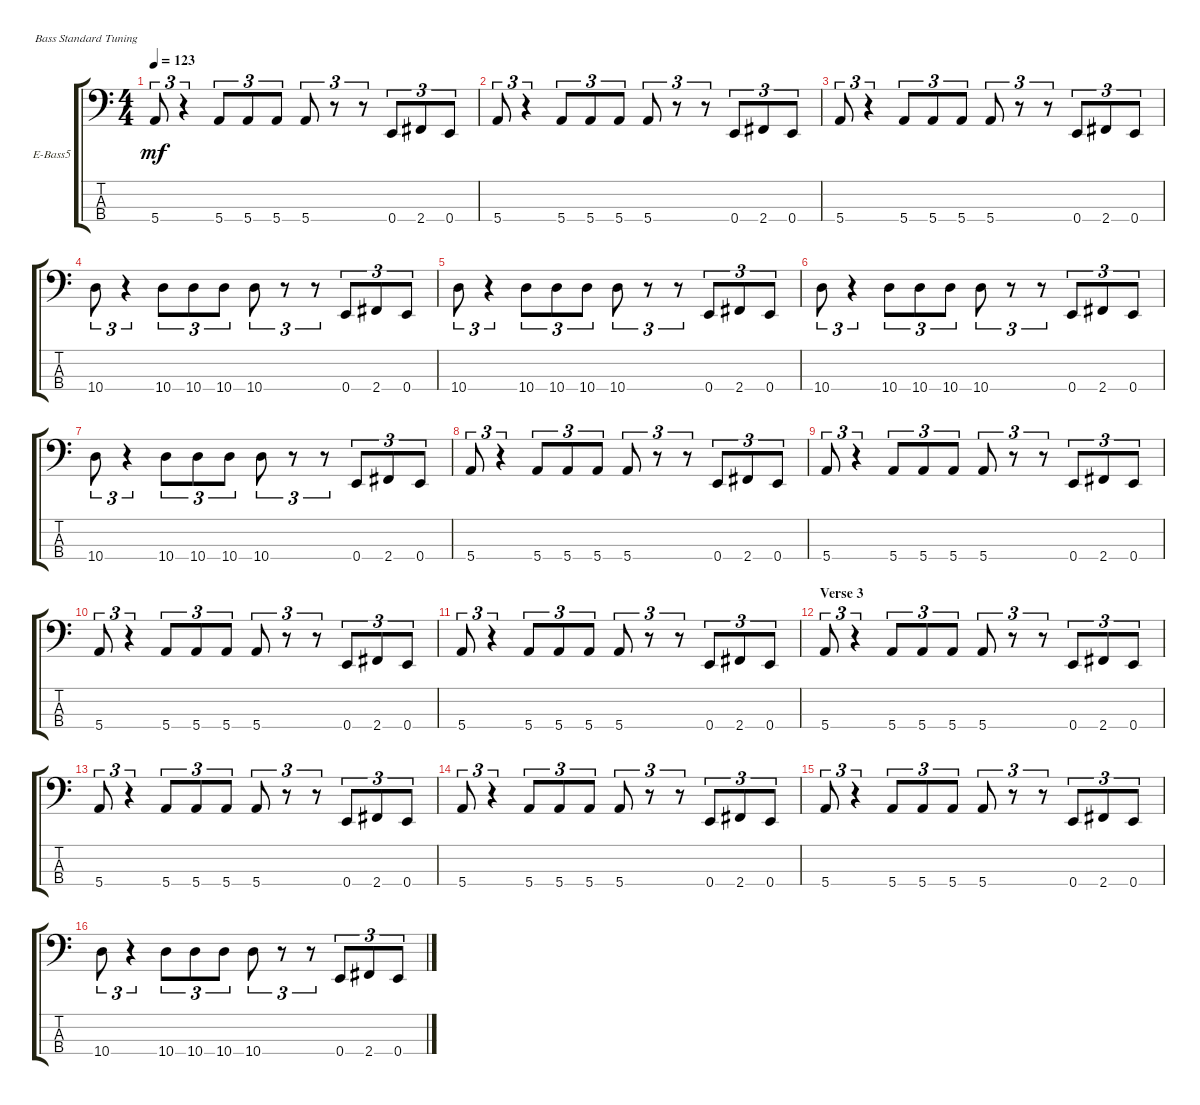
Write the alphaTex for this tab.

\defaultSystemsLayout 4
\bracketExtendMode groupsimilarinstruments
\firstSystemTrackNameOrientation horizontal
\otherSystemsTrackNameOrientation horizontal
\track ("Electric Bass" "E-Bass5") {multiBarRest instrument electricbassfinger}
\staff {score tabs}
\tuning (G2 D2 A1 E1)
\ts (4 4)
\tempo 123
\clef f4
\ks c
5.4.8{tu (3 2) dy mf} r.4{tu (3 2)} 5.4.8{tu (3 2)} 5.4.8{tu (3 2)} 5.4.8{tu (3 2)} 5.4.8{tu (3 2)} r.8{tu (3 2)} r.8{tu (3 2)} 0.4.8{tu (3 2)} 2.4.8{tu (3 2)} 0.4.8{tu (3 2)} |
5.4.8{tu (3 2)} r.4{tu (3 2)} 5.4.8{tu (3 2)} 5.4.8{tu (3 2)} 5.4.8{tu (3 2)} 5.4.8{tu (3 2)} r.8{tu (3 2)} r.8{tu (3 2)} 0.4.8{tu (3 2)} 2.4.8{tu (3 2)} 0.4.8{tu (3 2)} |
5.4.8{tu (3 2)} r.4{tu (3 2)} 5.4.8{tu (3 2)} 5.4.8{tu (3 2)} 5.4.8{tu (3 2)} 5.4.8{tu (3 2)} r.8{tu (3 2)} r.8{tu (3 2)} 0.4.8{tu (3 2)} 2.4.8{tu (3 2)} 0.4.8{tu (3 2)} |
10.4.8{tu (3 2)} r.4{tu (3 2)} 10.4.8{tu (3 2)} 10.4.8{tu (3 2)} 10.4.8{tu (3 2)} 10.4.8{tu (3 2)} r.8{tu (3 2)} r.8{tu (3 2)} 0.4.8{tu (3 2)} 2.4.8{tu (3 2)} 0.4.8{tu (3 2)} |
10.4.8{tu (3 2)} r.4{tu (3 2)} 10.4.8{tu (3 2)} 10.4.8{tu (3 2)} 10.4.8{tu (3 2)} 10.4.8{tu (3 2)} r.8{tu (3 2)} r.8{tu (3 2)} 0.4.8{tu (3 2)} 2.4.8{tu (3 2)} 0.4.8{tu (3 2)} |
10.4.8{tu (3 2)} r.4{tu (3 2)} 10.4.8{tu (3 2)} 10.4.8{tu (3 2)} 10.4.8{tu (3 2)} 10.4.8{tu (3 2)} r.8{tu (3 2)} r.8{tu (3 2)} 0.4.8{tu (3 2)} 2.4.8{tu (3 2)} 0.4.8{tu (3 2)} |
10.4.8{tu (3 2)} r.4{tu (3 2)} 10.4.8{tu (3 2)} 10.4.8{tu (3 2)} 10.4.8{tu (3 2)} 10.4.8{tu (3 2)} r.8{tu (3 2)} r.8{tu (3 2)} 0.4.8{tu (3 2)} 2.4.8{tu (3 2)} 0.4.8{tu (3 2)} |
5.4.8{tu (3 2)} r.4{tu (3 2)} 5.4.8{tu (3 2)} 5.4.8{tu (3 2)} 5.4.8{tu (3 2)} 5.4.8{tu (3 2)} r.8{tu (3 2)} r.8{tu (3 2)} 0.4.8{tu (3 2)} 2.4.8{tu (3 2)} 0.4.8{tu (3 2)} |
5.4.8{tu (3 2)} r.4{tu (3 2)} 5.4.8{tu (3 2)} 5.4.8{tu (3 2)} 5.4.8{tu (3 2)} 5.4.8{tu (3 2)} r.8{tu (3 2)} r.8{tu (3 2)} 0.4.8{tu (3 2)} 2.4.8{tu (3 2)} 0.4.8{tu (3 2)} |
5.4.8{tu (3 2)} r.4{tu (3 2)} 5.4.8{tu (3 2)} 5.4.8{tu (3 2)} 5.4.8{tu (3 2)} 5.4.8{tu (3 2)} r.8{tu (3 2)} r.8{tu (3 2)} 0.4.8{tu (3 2)} 2.4.8{tu (3 2)} 0.4.8{tu (3 2)} |
5.4.8{tu (3 2)} r.4{tu (3 2)} 5.4.8{tu (3 2)} 5.4.8{tu (3 2)} 5.4.8{tu (3 2)} 5.4.8{tu (3 2)} r.8{tu (3 2)} r.8{tu (3 2)} 0.4.8{tu (3 2)} 2.4.8{tu (3 2)} 0.4.8{tu (3 2)} |
\section ("" "Verse 3")
5.4.8{tu (3 2)} r.4{tu (3 2)} 5.4.8{tu (3 2)} 5.4.8{tu (3 2)} 5.4.8{tu (3 2)} 5.4.8{tu (3 2)} r.8{tu (3 2)} r.8{tu (3 2)} 0.4.8{tu (3 2)} 2.4.8{tu (3 2)} 0.4.8{tu (3 2)} |
5.4.8{tu (3 2)} r.4{tu (3 2)} 5.4.8{tu (3 2)} 5.4.8{tu (3 2)} 5.4.8{tu (3 2)} 5.4.8{tu (3 2)} r.8{tu (3 2)} r.8{tu (3 2)} 0.4.8{tu (3 2)} 2.4.8{tu (3 2)} 0.4.8{tu (3 2)} |
5.4.8{tu (3 2)} r.4{tu (3 2)} 5.4.8{tu (3 2)} 5.4.8{tu (3 2)} 5.4.8{tu (3 2)} 5.4.8{tu (3 2)} r.8{tu (3 2)} r.8{tu (3 2)} 0.4.8{tu (3 2)} 2.4.8{tu (3 2)} 0.4.8{tu (3 2)} |
5.4.8{tu (3 2)} r.4{tu (3 2)} 5.4.8{tu (3 2)} 5.4.8{tu (3 2)} 5.4.8{tu (3 2)} 5.4.8{tu (3 2)} r.8{tu (3 2)} r.8{tu (3 2)} 0.4.8{tu (3 2)} 2.4.8{tu (3 2)} 0.4.8{tu (3 2)} |
10.4.8{tu (3 2)} r.4{tu (3 2)} 10.4.8{tu (3 2)} 10.4.8{tu (3 2)} 10.4.8{tu (3 2)} 10.4.8{tu (3 2)} r.8{tu (3 2)} r.8{tu (3 2)} 0.4.8{tu (3 2)} 2.4.8{tu (3 2)} 0.4.8{tu (3 2)}
